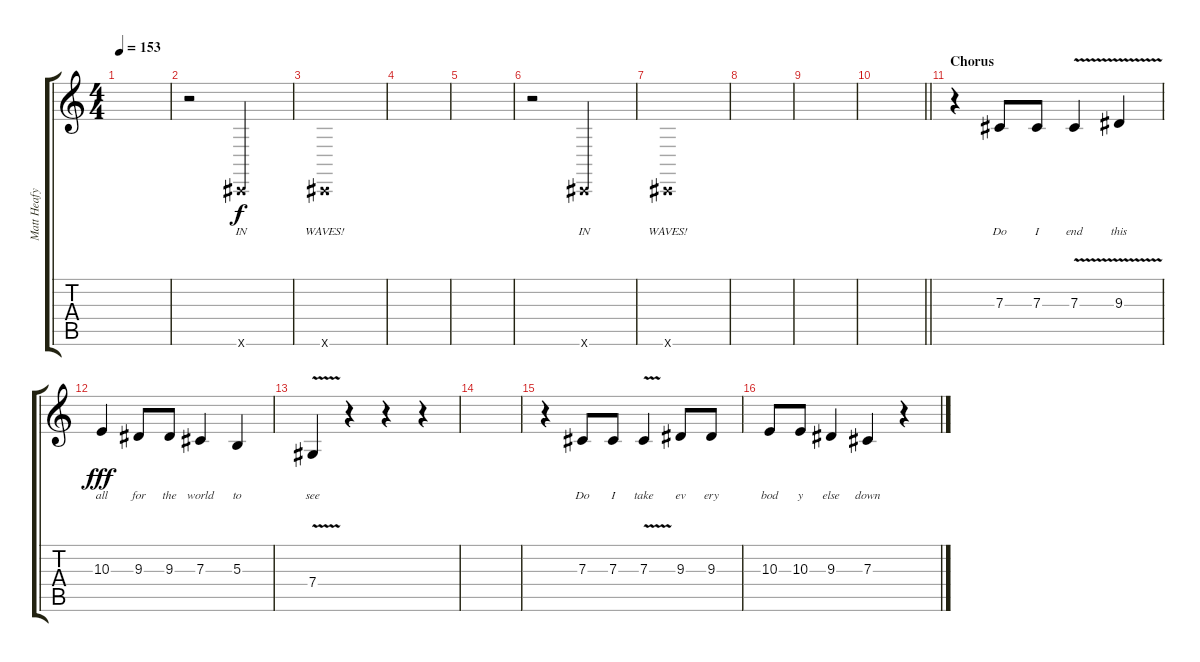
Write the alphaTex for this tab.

\track ("Matt Heafy Vocals" "Matt Heafy") {instrument oboe}
\staff {score tabs}
\tuning (Eb4 Bb3 Gb3 Db3 Ab2 Db2) {hide}
\ts (4 4)
\tempo 153
\clef g2
\ks c
|
r.2 0.6{x}.2{lyrics (0 "IN") lyrics (1 "") lyrics (2 "") lyrics (3 "") lyrics (4 "")} |
0.6{x}.1{lyrics (0 "WAVES!") lyrics (1 "") lyrics (2 "") lyrics (3 "") lyrics (4 "")} |
|
|
r.2 0.6{x}.2{lyrics (0 "IN") lyrics (1 "") lyrics (2 "") lyrics (3 "") lyrics (4 "")} |
0.6{x}.1{lyrics (0 "WAVES!") lyrics (1 "") lyrics (2 "") lyrics (3 "") lyrics (4 "")} |
|
|
\barLineRight lightlight
|
\section ("" "Chorus")
r.4 7.3.8{lyrics (0 "Do") lyrics (1 "") lyrics (2 "") lyrics (3 "") lyrics (4 "") dy f} 7.3.8{lyrics (0 "I") lyrics (1 "") lyrics (2 "") lyrics (3 "") lyrics (4 "")} 7.3{v}.4{lyrics (0 "end") lyrics (1 "") lyrics (2 "") lyrics (3 "") lyrics (4 "")} 9.3{v}.4{lyrics (0 "this") lyrics (1 "") lyrics (2 "") lyrics (3 "") lyrics (4 "")} |
10.3.4{lyrics (0 "all") lyrics (1 "") lyrics (2 "") lyrics (3 "") lyrics (4 "") dy fff} 9.3.8{lyrics (0 "for") lyrics (1 "") lyrics (2 "") lyrics (3 "") lyrics (4 "")} 9.3.8{lyrics (0 "the") lyrics (1 "") lyrics (2 "") lyrics (3 "") lyrics (4 "")} 7.3.4{lyrics (0 "world") lyrics (1 "") lyrics (2 "") lyrics (3 "") lyrics (4 "")} 5.3.4{lyrics (0 "to") lyrics (1 "") lyrics (2 "") lyrics (3 "") lyrics (4 "")} |
7.4{v}.4{lyrics (0 "see") lyrics (1 "") lyrics (2 "") lyrics (3 "") lyrics (4 "")} r.4 r.4 r.4 |
|
r.4 7.3.8{lyrics (0 "Do") lyrics (1 "") lyrics (2 "") lyrics (3 "") lyrics (4 "")} 7.3.8{lyrics (0 "I") lyrics (1 "") lyrics (2 "") lyrics (3 "") lyrics (4 "")} 7.3{v}.4{lyrics (0 "take") lyrics (1 "") lyrics (2 "") lyrics (3 "") lyrics (4 "")} 9.3.8{lyrics (0 "ev") lyrics (1 "") lyrics (2 "") lyrics (3 "") lyrics (4 "")} 9.3.8{lyrics (0 "ery") lyrics (1 "") lyrics (2 "") lyrics (3 "") lyrics (4 "")} |
10.3.8{lyrics (0 "bod") lyrics (1 "") lyrics (2 "") lyrics (3 "") lyrics (4 "")} 10.3.8{lyrics (0 "y") lyrics (1 "") lyrics (2 "") lyrics (3 "") lyrics (4 "")} 9.3.4{lyrics (0 "else") lyrics (1 "") lyrics (2 "") lyrics (3 "") lyrics (4 "")} 7.3.4{lyrics (0 "down") lyrics (1 "") lyrics (2 "") lyrics (3 "") lyrics (4 "")} r.4
